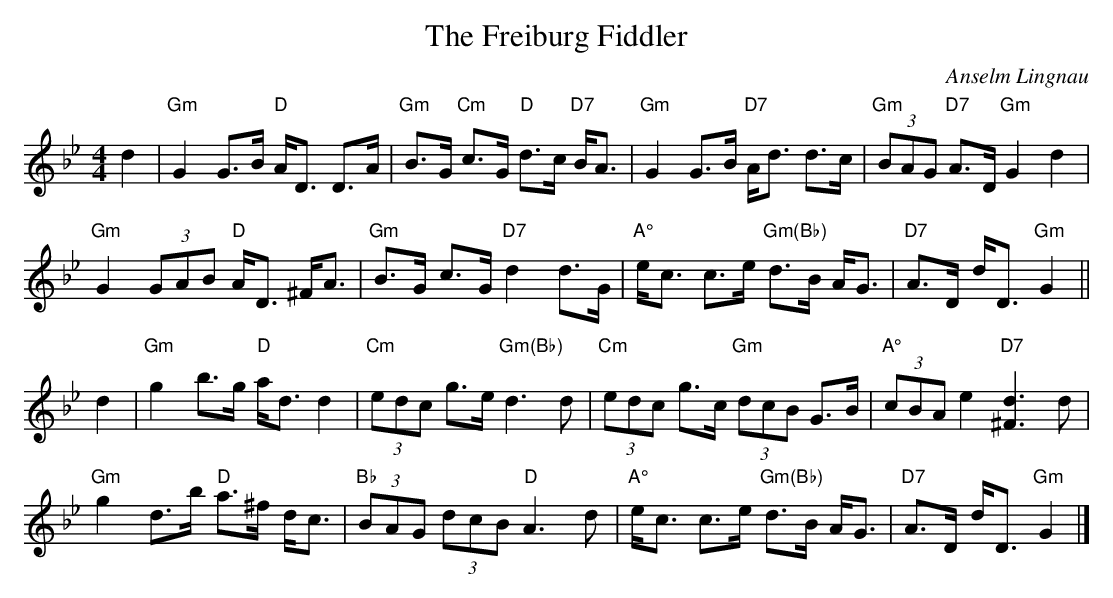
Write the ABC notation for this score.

X:1
T:The Freiburg Fiddler
C:Anselm Lingnau
M:4/4
L:1/8
K:Gm
d2|"Gm"G2 G>B "D"A<D D>A|"Gm"B>G "Cm"c>G "D"d>c "D7"B<A|\
    "Gm"G2 G>B "D7"A<d d>c|"Gm"(3BAG "D7"A>D "Gm"G2 d2|
   "Gm"G2 (3GAB "D"A<D ^F<A|"Gm"B>G c>G "D7"d2 d>G|\
    "A°"e<c c>e "Gm(Bb)"d>B A<G|"D7"A>D d<D "Gm"G2||
d2|"Gm"g2 b>g "D"a<d d2|"Cm"(3edc g>e "Gm(Bb)"d3 d|\
    "Cm"(3edc g>c "Gm"(3dcB G>B|"A°"(3cBA e2 "D7"[d^F]3 d|
   "Gm"g2 d>b "D"a>^f d<c|"Bb"(3BAG (3dcB "D"A3 d|\
    "A°"e<c c>e "Gm(Bb)"d>B A<G|"D7"A>D d<D "Gm"G2|]
